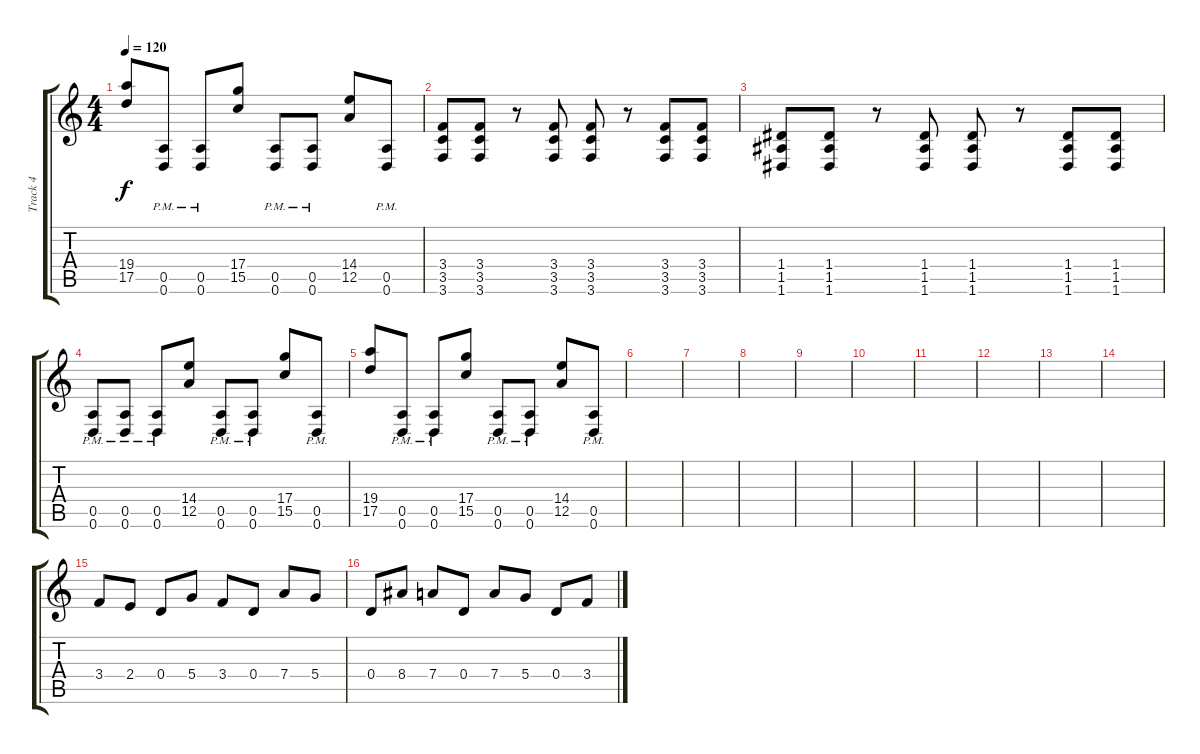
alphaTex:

\track ("Track 4" "Track 4") {instrument overdrivenguitar}
\staff {score tabs}
\tuning (E4 A3 G3 D3 A2 D2) {hide}
\ts (4 4)
\tempo 120
\clef g2
\ks c
(19.4 17.5).8{dy f} (0.5{pm} 0.6{pm}).8 (0.5{pm} 0.6{pm}).8 (17.4 15.5).8 (0.5{pm} 0.6{pm}).8 (0.5{pm} 0.6{pm}).8 (14.4 12.5).8 (0.5{pm} 0.6{pm}).8 |
(3.4 3.5 3.6).8 (3.4 3.5 3.6).8 r.8 (3.4 3.5 3.6).8 (3.4 3.5 3.6).8 r.8 (3.4 3.5 3.6).8 (3.4 3.5 3.6).8 |
(1.4 1.5 1.6).8 (1.4 1.5 1.6).8 r.8 (1.4 1.5 1.6).8 (1.4 1.5 1.6).8 r.8 (1.4 1.5 1.6).8 (1.4 1.5 1.6).8 |
(0.5{pm} 0.6{pm}).8 (0.5{pm} 0.6{pm}).8 (0.5{pm} 0.6{pm}).8 (14.4 12.5).8 (0.5{pm} 0.6{pm}).8 (0.5{pm} 0.6{pm}).8 (17.4 15.5).8 (0.5{pm} 0.6{pm}).8 |
(19.4 17.5).8 (0.5{pm} 0.6{pm}).8 (0.5{pm} 0.6{pm}).8 (17.4 15.5).8 (0.5{pm} 0.6{pm}).8 (0.5{pm} 0.6{pm}).8 (14.4 12.5).8 (0.5{pm} 0.6{pm}).8 |
|
|
|
|
|
|
|
|
|
3.4.8 2.4.8 0.4.8 5.4.8 3.4.8 0.4.8 7.4.8 5.4.8 |
0.4.8 8.4.8 7.4.8 0.4.8 7.4.8 5.4.8 0.4.8 3.4.8
